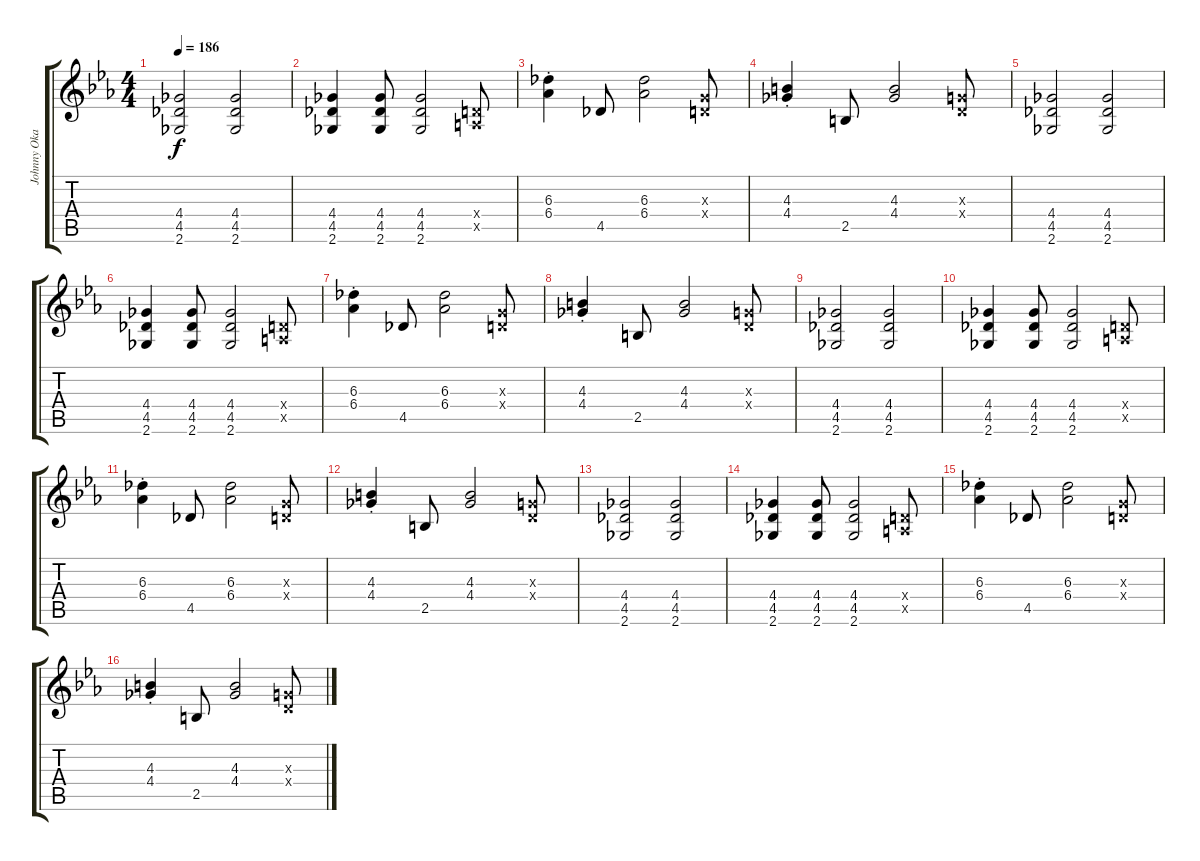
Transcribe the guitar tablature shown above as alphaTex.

\track ("Johnny Okay - Rhythm Guitar" "Johnny Oka") {instrument overdrivenguitar}
\staff {score tabs}
\tuning (E4 B3 G3 D3 A2 E2) {hide}
\ts (4 4)
\tempo 186
\clef g2
\ks eb
(4.4 4.5 2.6).2{dy f} (4.4 4.5 2.6).2 |
(4.4 4.5 2.6).4 (4.4 4.5 2.6).8 (4.4 4.5 2.6).2 (0.4{x} 0.5{x}).8 |
(6.3{st} 6.4{st}).4 4.5.8 (6.3 6.4).2 (0.3{x} 0.4{x}).8 |
(4.3{st} 4.4{st}).4 2.5.8 (4.3 4.4).2 (0.3{x} 0.4{x}).8 |
(4.4 4.5 2.6).2 (4.4 4.5 2.6).2 |
(4.4 4.5 2.6).4 (4.4 4.5 2.6).8 (4.4 4.5 2.6).2 (0.4{x} 0.5{x}).8 |
(6.3{st} 6.4{st}).4 4.5.8 (6.3 6.4).2 (0.3{x} 0.4{x}).8 |
(4.3{st} 4.4{st}).4 2.5.8 (4.3 4.4).2 (0.3{x} 0.4{x}).8 |
(4.4 4.5 2.6).2 (4.4 4.5 2.6).2 |
(4.4 4.5 2.6).4 (4.4 4.5 2.6).8 (4.4 4.5 2.6).2 (0.4{x} 0.5{x}).8 |
(6.3{st} 6.4{st}).4 4.5.8 (6.3 6.4).2 (0.3{x} 0.4{x}).8 |
(4.3{st} 4.4{st}).4 2.5.8 (4.3 4.4).2 (0.3{x} 0.4{x}).8 |
(4.4 4.5 2.6).2 (4.4 4.5 2.6).2 |
(4.4 4.5 2.6).4 (4.4 4.5 2.6).8 (4.4 4.5 2.6).2 (0.4{x} 0.5{x}).8 |
(6.3{st} 6.4{st}).4 4.5.8 (6.3 6.4).2 (0.3{x} 0.4{x}).8 |
(4.3{st} 4.4{st}).4 2.5.8 (4.3 4.4).2 (0.3{x} 0.4{x}).8
